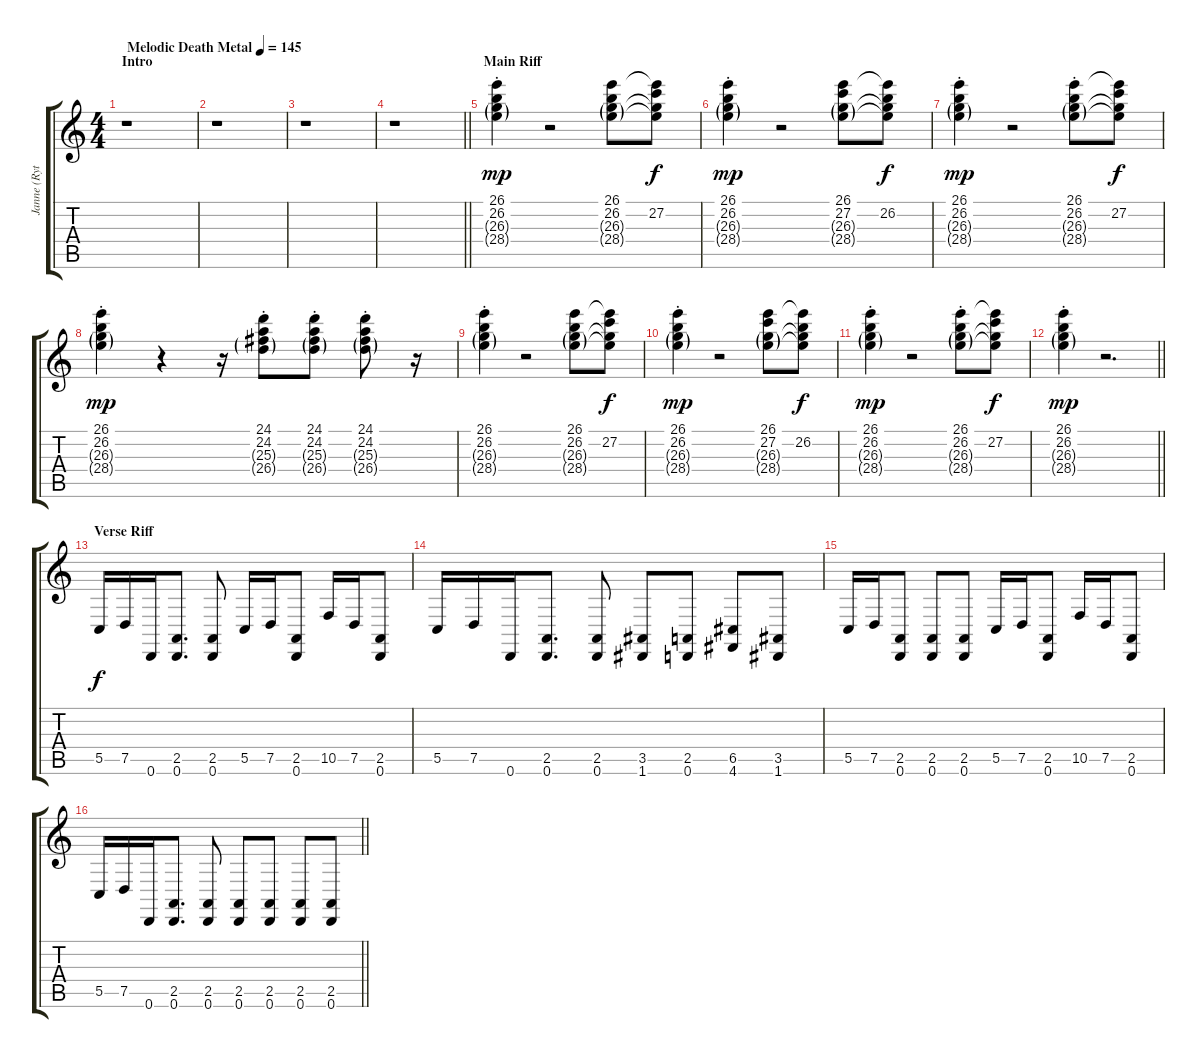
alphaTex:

\track ("Janne (Rythm II)" "Janne (Ryt") {instrument stringensemble1}
\staff {score tabs}
\tuning (D4 A3 F3 C3 G2 D2) {hide}
\ts (4 4)
\section ("" "Intro")
\tempo (145 "Melodic Death Metal")
\clef g2
\ks c
r.1{dy mp instrument stringensemble1} |
r.1 |
r.1 |
\barLineRight lightlight
r.1 |
\section ("" "Main Riff")
(26.1{st} 26.2{st} 26.3{g st} 28.4{g st}).4{volume 10 balance 8 instrument stringensemble1} r.2 (26.1 26.2 26.3{g} 28.4{g}).8 (26.1{t} 27.2 26.3{t} 28.4{t}).8{dy f} |
(26.1{st} 26.2{st} 26.3{g st} 28.4{g st}).4{dy mp} r.2 (26.1 27.2 26.3{g} 28.4{g}).8 (26.1{t} 26.2 26.3{t} 28.4{t}).8{dy f} |
(26.1{st} 26.2{st} 26.3{g st} 28.4{g st}).4{dy mp} r.2 (26.1 26.2 26.3{g} 28.4{g st}).8 (26.1{t} 27.2 26.3{t} 28.4{t}).8{dy f} |
(26.1{st} 26.2{st} 26.3{g st} 28.4{g st}).4{dy mp} r.4 r.16 (24.1{st} 24.2{st} 25.3{g st} 26.4{g}).8 (24.1{st} 24.2{st} 25.3{g st} 26.4{g}).8 (24.1{st} 24.2{st} 25.3{g st} 26.4{g}).8 r.16 |
(26.1{st} 26.2{st} 26.3{g st} 28.4{g st}).4 r.2 (26.1 26.2 26.3{g} 28.4{g}).8 (26.1{t} 27.2 26.3{t} 28.4{t}).8{dy f} |
(26.1{st} 26.2{st} 26.3{g st} 28.4{g st}).4{dy mp} r.2 (26.1 27.2 26.3{g} 28.4{g}).8 (26.1{t} 26.2 26.3{t} 28.4{t}).8{dy f} |
(26.1{st} 26.2{st} 26.3{g st} 28.4{g st}).4{dy mp} r.2 (26.1 26.2 26.3{g} 28.4{g st}).8 (26.1{t} 27.2 26.3{t} 28.4{t}).8{dy f} |
\barLineRight lightlight
(26.1{st} 26.2{st} 26.3{g st} 28.4{g st}).4{dy mp} r.2{d} |
\section ("" "Verse Riff")
5.5.16{dy f volume 6 balance 13 instrument brightacousticpiano} 7.5.16 0.6.16 (2.5 0.6).8{d} (2.5 0.6).8 5.5.16 7.5.16 (2.5 0.6).8 10.5.16 7.5.16 (2.5 0.6).8 |
5.5.16 7.5.16 0.6.16 (2.5 0.6).8{d} (2.5 0.6).8 (3.5 1.6).8 (2.5 0.6).8 (6.5 4.6).8 (3.5 1.6).8 |
5.5.16 7.5.16 (2.5 0.6).8 (2.5 0.6).8 (2.5 0.6).8 5.5.16 7.5.16 (2.5 0.6).8 10.5.16 7.5.16 (2.5 0.6).8 |
\barLineRight lightlight
5.5.16 7.5.16 0.6.16 (2.5 0.6).8{d} (2.5 0.6).8 (2.5 0.6).8 (2.5 0.6).8 (2.5 0.6).8 (2.5 0.6).8
